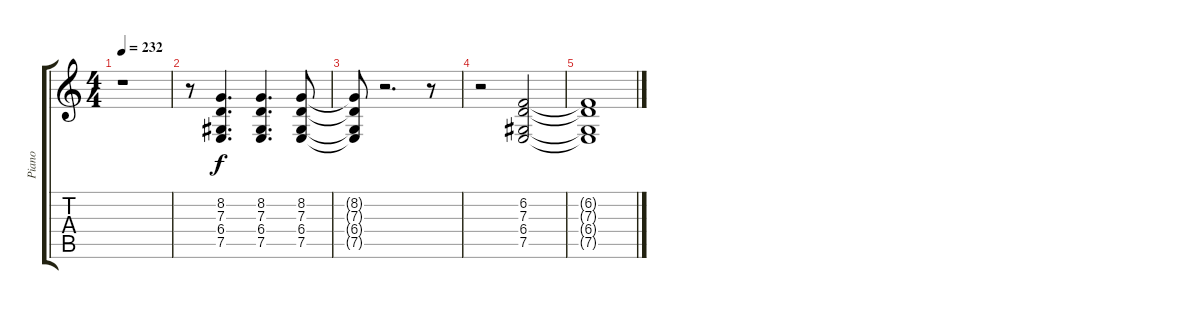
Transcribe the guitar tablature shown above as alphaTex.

\track ("Piano" "Piano") {instrument acousticgrandpiano}
\staff {score tabs}
\tuning (E4 B3 G3 D3 A2 E2) {hide}
\ts (4 4)
\tempo 232
\clef g2
\ks c
r.1{dy f} |
r.8 (8.2 7.3 6.4 7.5).4{d} (8.2 7.3 6.4 7.5).4{d} (8.2 7.3 6.4 7.5).8 |
(8.2{t} 7.3{t} 6.4{t} 7.5{t}).8 r.2{d} r.8 |
r.2 (6.2 7.3 6.4 7.5).2 |
(6.2{t} 7.3{t} 6.4{t} 7.5{t}).1
